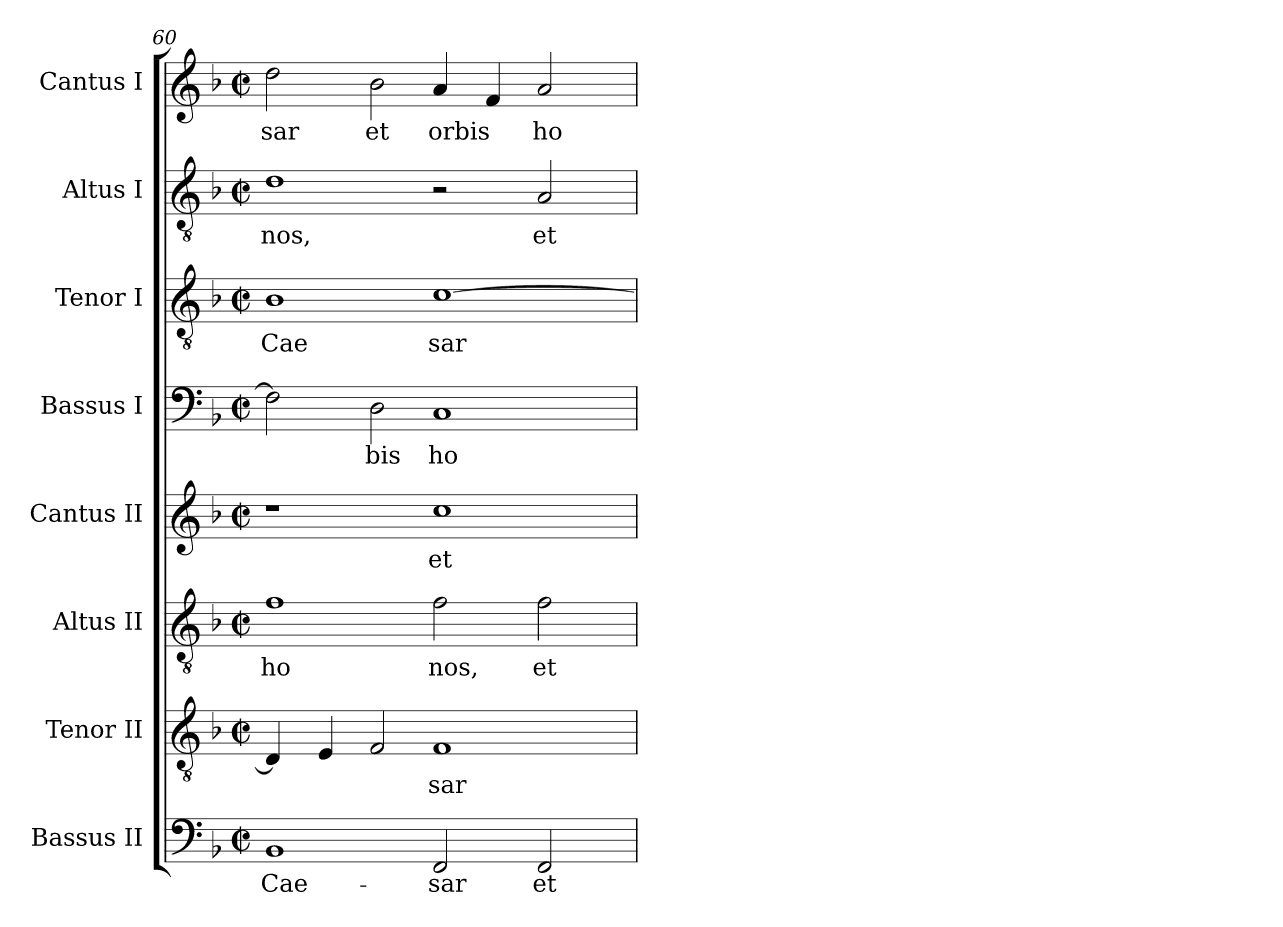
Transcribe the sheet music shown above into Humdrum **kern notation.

**kern	**text	**kern	**text	**kern	**text	**kern	**text	**kern	**text	**kern	**text	**kern	**text	**kern	**text
*part8	*part8	*part7	*part7	*part6	*part6	*part5	*part5	*part4	*part4	*part3	*part3	*part2	*part2	*part1	*part1
*staff8	*staff8	*staff7	*staff7	*staff6	*staff6	*staff5	*staff5	*staff4	*staff4	*staff3	*staff3	*staff2	*staff2	*staff1	*staff1
*I"Bassus II	*	*I"Tenor II	*	*I"Altus II	*	*I"Cantus II	*	*I"Bassus I	*	*I"Tenor I	*	*I"Altus I	*	*I"Cantus I	*
!!LO:LB:g=z
*clefF4	*	*clefGv2	*	*clefGv2	*	*clefG2	*	*clefF4	*	*clefGv2	*	*clefGv2	*	*clefG2	*
*k[b-]	*	*k[b-]	*	*k[b-]	*	*k[b-]	*	*k[b-]	*	*k[b-]	*	*k[b-]	*	*k[b-]	*
*F:	*	*F:	*	*F:	*	*F:	*	*F:	*	*F:	*	*F:	*	*F:	*
*M2/2	*	*M2/2	*	*M2/2	*	*M2/2	*	*M2/2	*	*M2/2	*	*M2/2	*	*M2/2	*
*met(c|)	*	*met(c|)	*	*met(c|)	*	*met(c|)	*	*met(c|)	*	*met(c|)	*	*met(c|)	*	*met(c|)	*
=60	=60	=60	=60	=60	=60	=60	=60	=60	=60	=60	=60	=60	=60	=60	=60
!	!LO:LY:b:cj	!	!	!	!LO:LY:b:cj	!	!	!	!	!	!LO:LY:b:cj	!	!LO:LY:b:cj	!	!LO:LY:b:cj
*^	*	*	*	*	*	*	*	*^	*	*	*	*	*	*	*
1BB-	4ryy	Cae-	4D/]	.	1f	ho	1r	.	2F\]	16ryy	.	1B-	Cae	1d	nos,	2dd\	sar
.	.	.	.	.	.	.	.	.	.	1ryy	.	.	.	.	.	.	.
.	32.ryy	.	4E/	.	.	.	.	.	.	.	.	.	.	.	.	.	.
.	1ryy	.	.	.	.	.	.	.	.	.	.	.	.	.	.	.	.
!	!	!	!	!	!	!	!	!	!	!	!LO:LY:b:cj	!	!	!	!	!	!LO:LY:b:cj
.	.	.	2F/	.	.	.	.	.	2D\	.	bis	.	.	.	.	2b-\	et
!	!	!LO:LY:b:cj	!	!LO:LY:b:cj	!	!LO:LY:b:cj	!	!LO:LY:b:cj	!	!	!LO:LY:b:cj	!	!LO:LY:b:cj	!	!	!	!LO:LY:b
2FF/	.	-sar	1F	-sar	2f\	nos,	1cc	et	1C	.	ho	[>1c	sar	2r	.	4a/	orbis
.	.	.	.	.	.	.	.	.	.	2...ryy	.	.	.	.	.	.	.
.	.	.	.	.	.	.	.	.	.	.	.	.	.	.	.	4f/	.
.	2ryy	.	.	.	.	.	.	.	.	.	.	.	.	.	.	.	.
!	!	!LO:LY:b:cj	!	!	!	!LO:LY:b:cj	!	!	!	!	!	!	!	!	!LO:LY:b:cj	!	!LO:LY:b:cj
2FF/	.	et	.	.	2f\	et	.	.	.	.	.	.	.	2A/	et	2a/	ho-
.	8ryy	.	.	.	.	.	.	.	.	.	.	.	.	.	.	.	.
.	16ryy	.	.	.	.	.	.	.	.	.	.	.	.	.	.	.	.
.	64ryy	.	.	.	.	.	.	.	.	.	.	.	.	.	.	.	.
*v	*v	*	*	*	*	*	*	*	*v	*v	*	*	*	*	*	*	*
=	=	=	=	=	=	=	=	=	=	=	=	=	=	=	=
*-	*-	*-	*-	*-	*-	*-	*-	*-	*-	*-	*-	*-	*-	*-	*-
